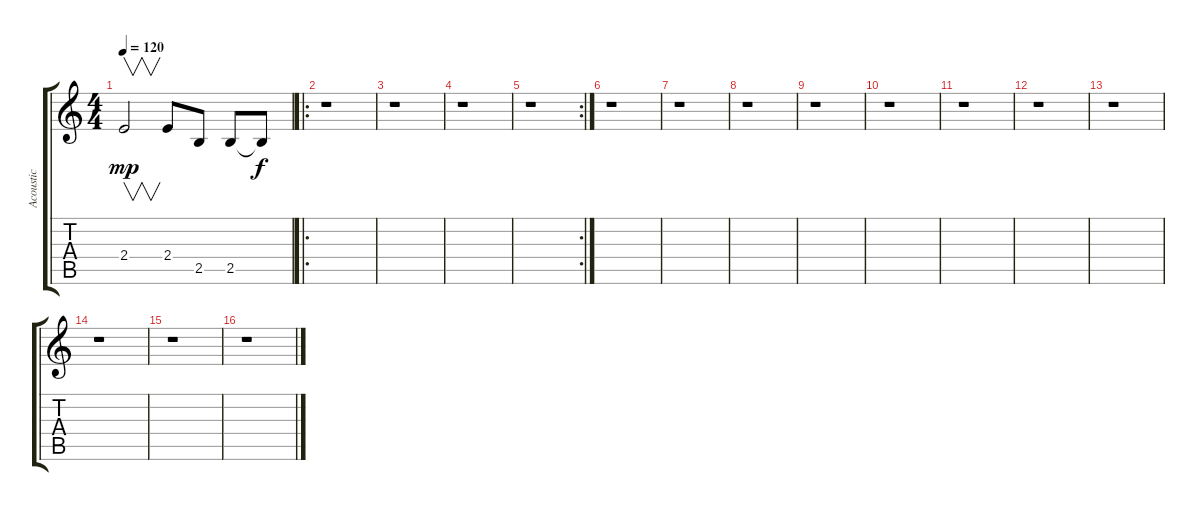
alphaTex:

\track ("Acoustic" "Acoustic") {instrument acousticguitarsteel}
\staff {score tabs}
\tuning (E4 B3 G3 D3 A2 E2) {hide}
\ts (4 4)
\tempo 120
\clef g2
\ks c
2.4.2{v dy mp} 2.4.8 2.5.8 2.5.8 2.5{t}.8{dy f} |
\ro
r.1 |
r.1 |
r.1 |
\rc 2
r.1 |
r.1 |
r.1 |
r.1 |
r.1 |
r.1 |
r.1 |
r.1 |
r.1 |
r.1 |
r.1 |
r.1
